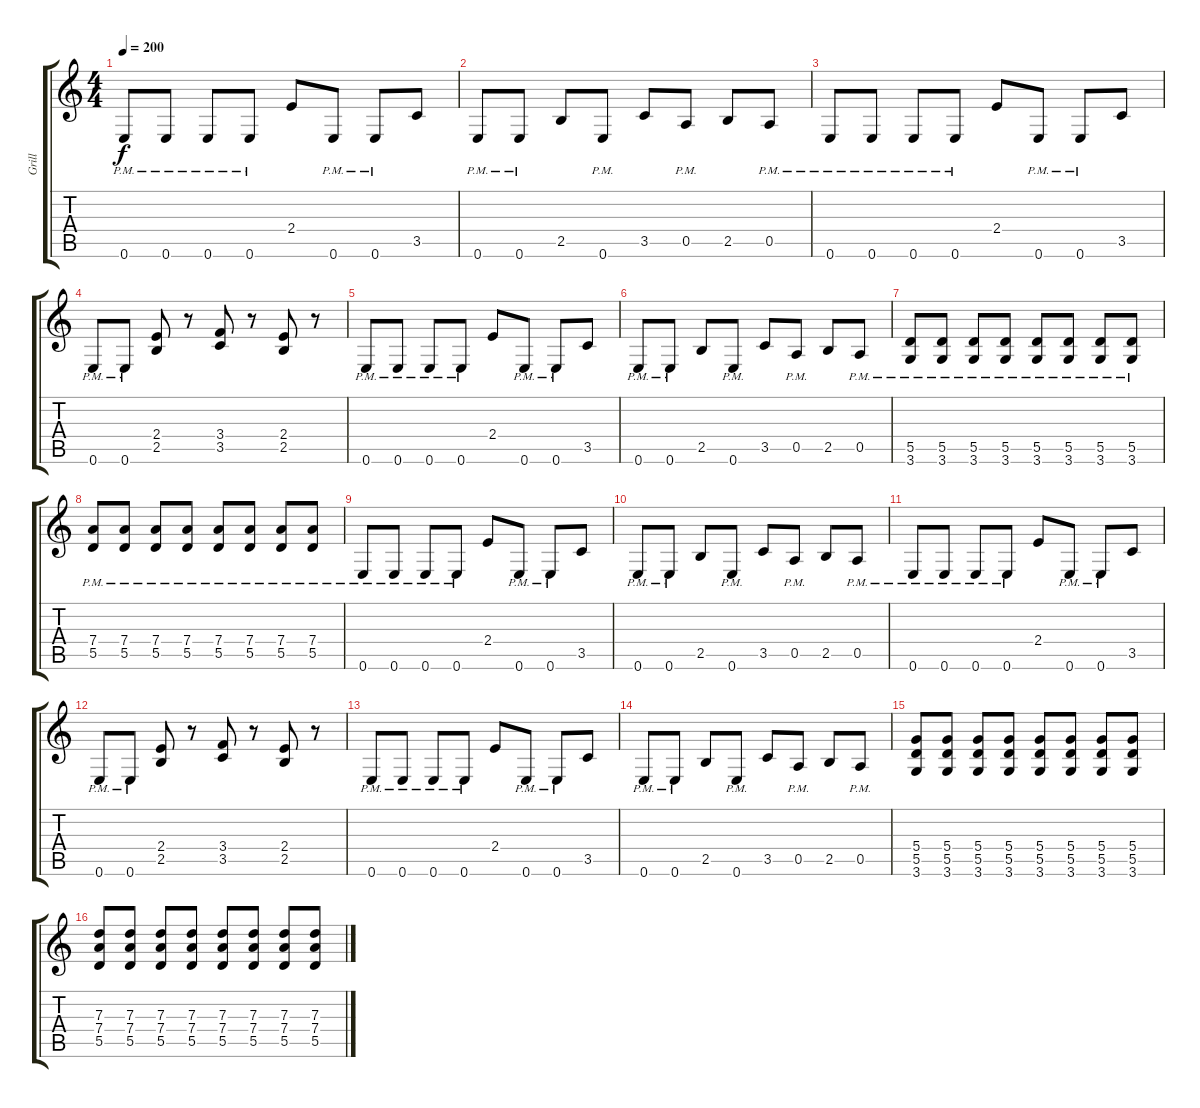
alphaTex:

\track ("Grill" "Grill") {solo instrument overdrivenguitar}
\staff {score tabs}
\tuning (E4 B3 G3 D3 A2 E2) {hide}
\ts (4 4)
\tempo 200
\clef g2
\ks c
0.6{pm}.8{dy f} 0.6{pm}.8 0.6{pm}.8 0.6{pm}.8 2.4.8 0.6{pm}.8 0.6{pm}.8 3.5.8 |
0.6{pm}.8 0.6{pm}.8 2.5.8 0.6{pm}.8 3.5.8 0.5{pm}.8 2.5.8 0.5{pm}.8 |
0.6{pm}.8 0.6{pm}.8 0.6{pm}.8 0.6{pm}.8 2.4.8 0.6{pm}.8 0.6{pm}.8 3.5.8 |
0.6{pm}.8 0.6{pm}.8 (2.4 2.5).8 r.8 (3.4 3.5).8 r.8 (2.4 2.5).8 r.8 |
0.6{pm}.8 0.6{pm}.8 0.6{pm}.8 0.6{pm}.8 2.4.8 0.6{pm}.8 0.6{pm}.8 3.5.8 |
0.6{pm}.8 0.6{pm}.8 2.5.8 0.6{pm}.8 3.5.8 0.5{pm}.8 2.5.8 0.5{pm}.8 |
(5.5{pm} 3.6{pm}).8 (5.5{pm} 3.6{pm}).8 (5.5{pm} 3.6{pm}).8 (5.5{pm} 3.6{pm}).8 (5.5{pm} 3.6{pm}).8 (5.5{pm} 3.6{pm}).8 (5.5{pm} 3.6{pm}).8 (5.5{pm} 3.6{pm}).8 |
(7.4{pm} 5.5{pm}).8 (7.4{pm} 5.5{pm}).8 (7.4{pm} 5.5{pm}).8 (7.4{pm} 5.5{pm}).8 (7.4{pm} 5.5{pm}).8 (7.4{pm} 5.5{pm}).8 (7.4{pm} 5.5{pm}).8 (7.4{pm} 5.5{pm}).8 |
0.6{pm}.8 0.6{pm}.8 0.6{pm}.8 0.6{pm}.8 2.4.8 0.6{pm}.8 0.6{pm}.8 3.5.8 |
0.6{pm}.8 0.6{pm}.8 2.5.8 0.6{pm}.8 3.5.8 0.5{pm}.8 2.5.8 0.5{pm}.8 |
0.6{pm}.8 0.6{pm}.8 0.6{pm}.8 0.6{pm}.8 2.4.8 0.6{pm}.8 0.6{pm}.8 3.5.8 |
0.6{pm}.8 0.6{pm}.8 (2.4 2.5).8 r.8 (3.4 3.5).8 r.8 (2.4 2.5).8 r.8 |
0.6{pm}.8 0.6{pm}.8 0.6{pm}.8 0.6{pm}.8 2.4.8 0.6{pm}.8 0.6{pm}.8 3.5.8 |
0.6{pm}.8 0.6{pm}.8 2.5.8 0.6{pm}.8 3.5.8 0.5{pm}.8 2.5.8 0.5{pm}.8 |
(5.4 5.5 3.6).8 (5.4 5.5 3.6).8 (5.4 5.5 3.6).8 (5.4 5.5 3.6).8 (5.4 5.5 3.6).8 (5.4 5.5 3.6).8 (5.4 5.5 3.6).8 (5.4 5.5 3.6).8 |
(7.3 7.4 5.5).8 (7.3 7.4 5.5).8 (7.3 7.4 5.5).8 (7.3 7.4 5.5).8 (7.3 7.4 5.5).8 (7.3 7.4 5.5).8 (7.3 7.4 5.5).8 (7.3 7.4 5.5).8
